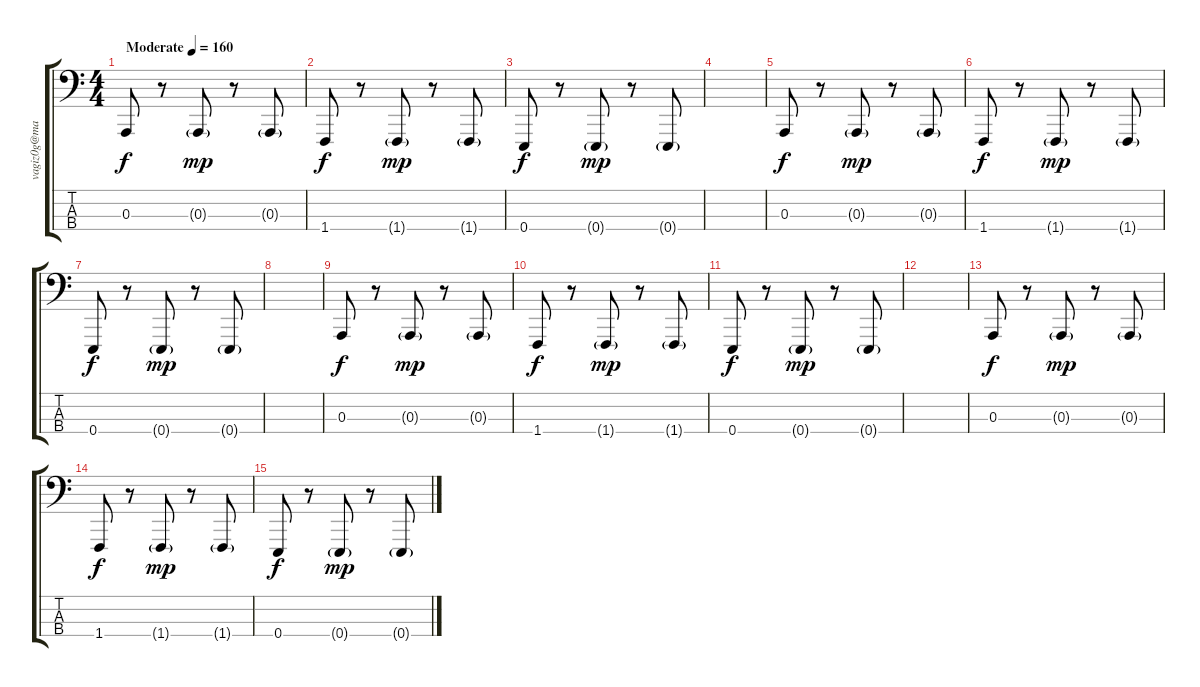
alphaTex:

\track ("" "vagiz0g@ma") {instrument shamisen}
\staff {score tabs}
\tuning (G2 D2 A1 E1) {hide}
\ts (4 4)
\tempo (160 "Moderate")
\clef f4
\ks c
0.3.8{dy f instrument shamisen} r.8 0.3{g}.8{dy mp} r.8 0.3{g}.8 |
1.4.8{dy f} r.8 1.4{g}.8{dy mp} r.8 1.4{g}.8 |
0.4.8{dy f} r.8 0.4{g}.8{dy mp} r.8 0.4{g}.8 |
|
0.3.8{dy f} r.8 0.3{g}.8{dy mp} r.8 0.3{g}.8 |
1.4.8{dy f} r.8 1.4{g}.8{dy mp} r.8 1.4{g}.8 |
0.4.8{dy f} r.8 0.4{g}.8{dy mp} r.8 0.4{g}.8 |
|
0.3.8{dy f} r.8 0.3{g}.8{dy mp} r.8 0.3{g}.8 |
1.4.8{dy f} r.8 1.4{g}.8{dy mp} r.8 1.4{g}.8 |
0.4.8{dy f} r.8 0.4{g}.8{dy mp} r.8 0.4{g}.8 |
|
0.3.8{dy f} r.8 0.3{g}.8{dy mp} r.8 0.3{g}.8 |
1.4.8{dy f} r.8 1.4{g}.8{dy mp} r.8 1.4{g}.8 |
0.4.8{dy f} r.8 0.4{g}.8{dy mp} r.8 0.4{g}.8
